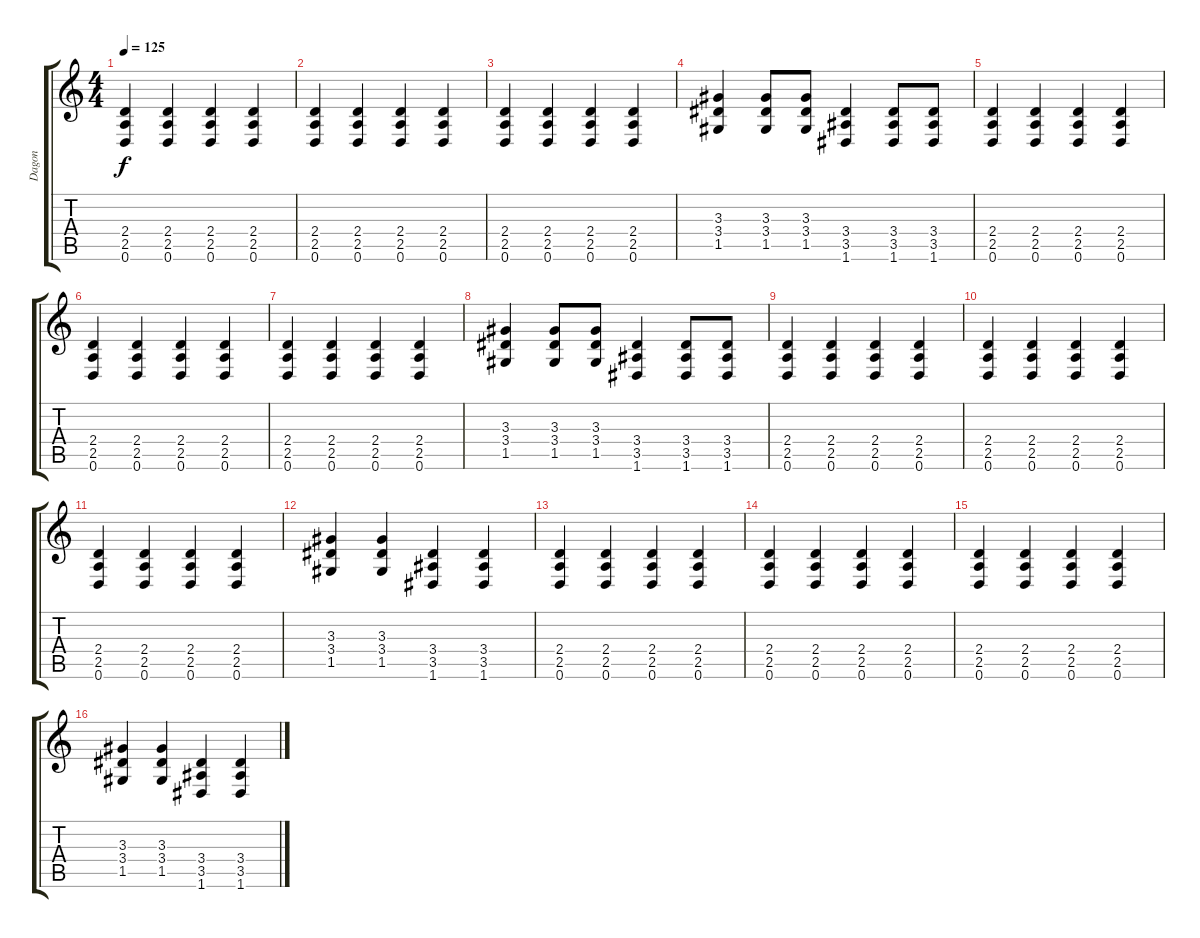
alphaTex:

\track ("Dagon" "Dagon") {instrument distortionguitar}
\staff {score tabs}
\tuning (D4 A3 F3 C3 G2 D2) {hide}
\ts (4 4)
\tempo 125
\clef g2
\ks c
(2.4 2.5 0.6).4{dy f} (2.4 2.5 0.6).4 (2.4 2.5 0.6).4 (2.4 2.5 0.6).4 |
(2.4 2.5 0.6).4 (2.4 2.5 0.6).4 (2.4 2.5 0.6).4 (2.4 2.5 0.6).4 |
(2.4 2.5 0.6).4 (2.4 2.5 0.6).4 (2.4 2.5 0.6).4 (2.4 2.5 0.6).4 |
(3.3 3.4 1.5).4 (3.3 3.4 1.5).8 (3.3 3.4 1.5).8 (3.4 3.5 1.6).4 (3.4 3.5 1.6).8 (3.4 3.5 1.6).8 |
(2.4 2.5 0.6).4 (2.4 2.5 0.6).4 (2.4 2.5 0.6).4 (2.4 2.5 0.6).4 |
(2.4 2.5 0.6).4 (2.4 2.5 0.6).4 (2.4 2.5 0.6).4 (2.4 2.5 0.6).4 |
(2.4 2.5 0.6).4 (2.4 2.5 0.6).4 (2.4 2.5 0.6).4 (2.4 2.5 0.6).4 |
(3.3 3.4 1.5).4 (3.3 3.4 1.5).8 (3.3 3.4 1.5).8 (3.4 3.5 1.6).4 (3.4 3.5 1.6).8 (3.4 3.5 1.6).8 |
(2.4 2.5 0.6).4 (2.4 2.5 0.6).4 (2.4 2.5 0.6).4 (2.4 2.5 0.6).4 |
(2.4 2.5 0.6).4 (2.4 2.5 0.6).4 (2.4 2.5 0.6).4 (2.4 2.5 0.6).4 |
(2.4 2.5 0.6).4 (2.4 2.5 0.6).4 (2.4 2.5 0.6).4 (2.4 2.5 0.6).4 |
(3.3 3.4 1.5).4 (3.3 3.4 1.5).4 (3.4 3.5 1.6).4 (3.4 3.5 1.6).4 |
(2.4 2.5 0.6).4 (2.4 2.5 0.6).4 (2.4 2.5 0.6).4 (2.4 2.5 0.6).4 |
(2.4 2.5 0.6).4 (2.4 2.5 0.6).4 (2.4 2.5 0.6).4 (2.4 2.5 0.6).4 |
(2.4 2.5 0.6).4 (2.4 2.5 0.6).4 (2.4 2.5 0.6).4 (2.4 2.5 0.6).4 |
(3.3 3.4 1.5).4 (3.3 3.4 1.5).4 (3.4 3.5 1.6).4 (3.4 3.5 1.6).4
